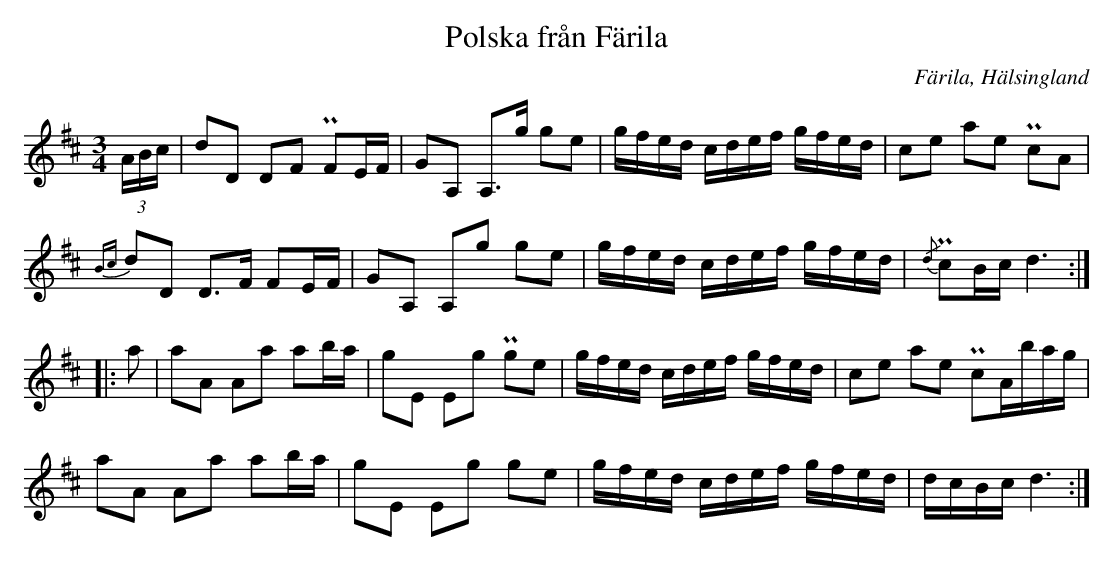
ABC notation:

X:1
T:Polska från Färila
O:Färila, Hälsingland
M:3/4
L:1/16
U:t=turn
K:D
(3ABc | d2D2 D2F2 PF2EF | G2A,2 A,2>g2 g2e2 | gfed cdef gfed | c2e2 a2e2 Pc2A2 |
{Bc}d2D2 D2>F2 F2EF | G2A,2 A,2g2 g2e2 | gfed cdef gfed | {/d}Pc2Bc d6 ::
a2 | a2A2 A2a2 a2ba | g2E2 E2g2 Pg2e2 | gfed cdef gfed | c2e2 a2e2 Pc2A5/6b2/6a3/6g2/6 |
a2A2 A2a2 a2ba | g2E2 E2g2 g2e2 | gfed cdef gfed | dcBc d6 :|
